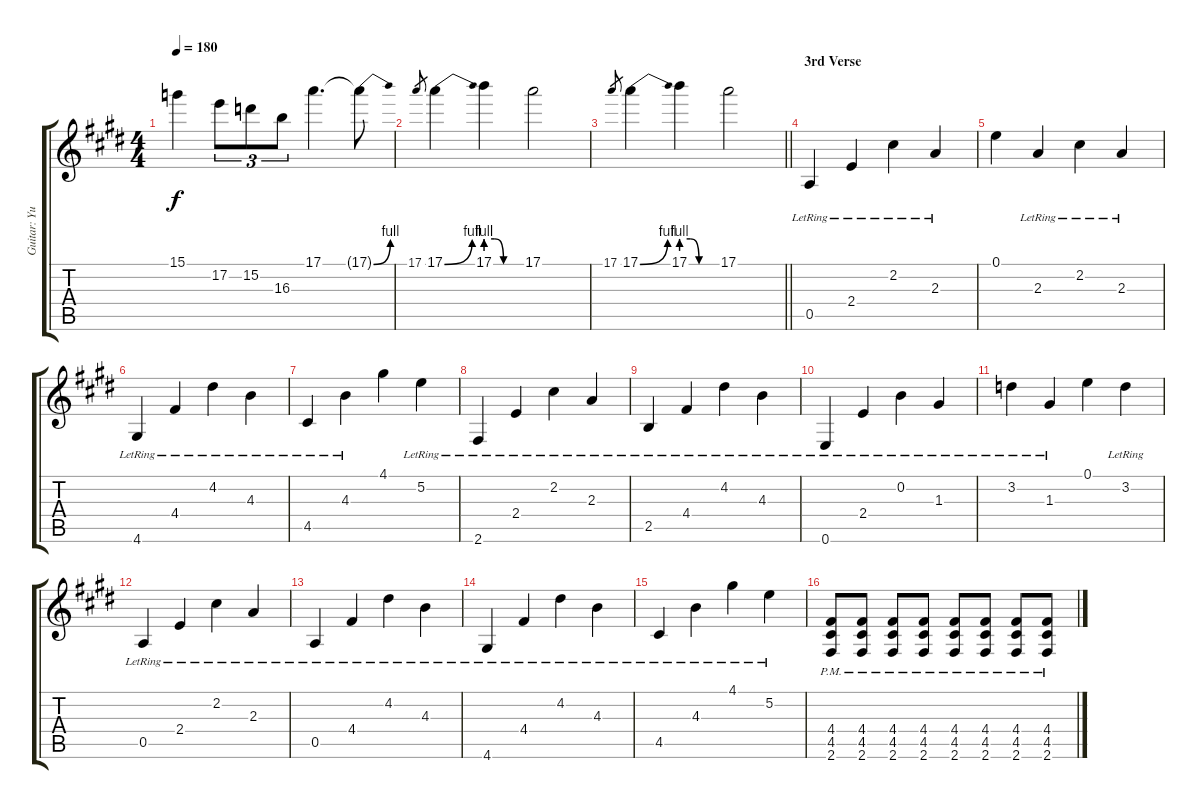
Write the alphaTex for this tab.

\track ("Guitar: Yui Hirasawa" "Guitar: Yu") {instrument overdrivenguitar}
\staff {score tabs}
\tuning (E4 B3 G3 D3 A2 E2) {hide}
\ts (4 4)
\tempo 180
\clef g2
\ks e
15.1.4{dy f} 17.2.8{tu (3 2)} 15.2.8{tu (3 2)} 16.3.8{tu (3 2)} 17.1.4{d} 17.1{be (bend 0 0 60 4) t}.8 |
17.1.8{gr} 17.1{be (bend 0 0 60 4)}.4 17.1{be (custom 0 4 15 4 30 0 60 0)}.4 17.1.2 |
\barLineRight lightlight
17.1.8{gr} 17.1{be (bend 0 0 60 4)}.4 17.1{be (custom 0 4 15 4 30 0 60 0)}.4 17.1.2 |
\section ("" "3rd Verse")
0.5{lr}.4 2.4{lr}.4 2.2{lr}.4 2.3{lr}.4 |
0.1.4 2.3{lr}.4 2.2{lr}.4 2.3{lr}.4 |
4.6{lr}.4 4.4{lr}.4 4.2{lr}.4 4.3{lr}.4 |
4.5{lr}.4 4.3{lr}.4 4.1.4 5.2{lr}.4 |
2.6{lr}.4 2.4{lr}.4 2.2{lr}.4 2.3{lr}.4 |
2.5{lr}.4 4.4{lr}.4 4.2{lr}.4 4.3{lr}.4 |
0.6{lr}.4 2.4{lr}.4 0.2{lr}.4 1.3{lr}.4 |
3.2{lr}.4 1.3{lr}.4 0.1.4 3.2{lr}.4 |
0.5{lr}.4 2.4{lr}.4 2.2{lr}.4 2.3{lr}.4 |
0.5{lr}.4 4.4{lr}.4 4.2{lr}.4 4.3{lr}.4 |
4.6{lr}.4 4.4{lr}.4 4.2{lr}.4 4.3{lr}.4 |
4.5{lr}.4 4.3{lr}.4 4.1{lr}.4 5.2{lr}.4 |
(4.4{pm} 4.5{pm} 2.6{pm}).8 (4.4 4.5 2.6{pm}).8 (4.4 4.5 2.6{pm}).8 (4.4 4.5 2.6{pm}).8 (4.4 4.5 2.6{pm}).8 (4.4 4.5 2.6{pm}).8 (4.4 4.5 2.6{pm}).8 (4.4{pm} 4.5 2.6).8
